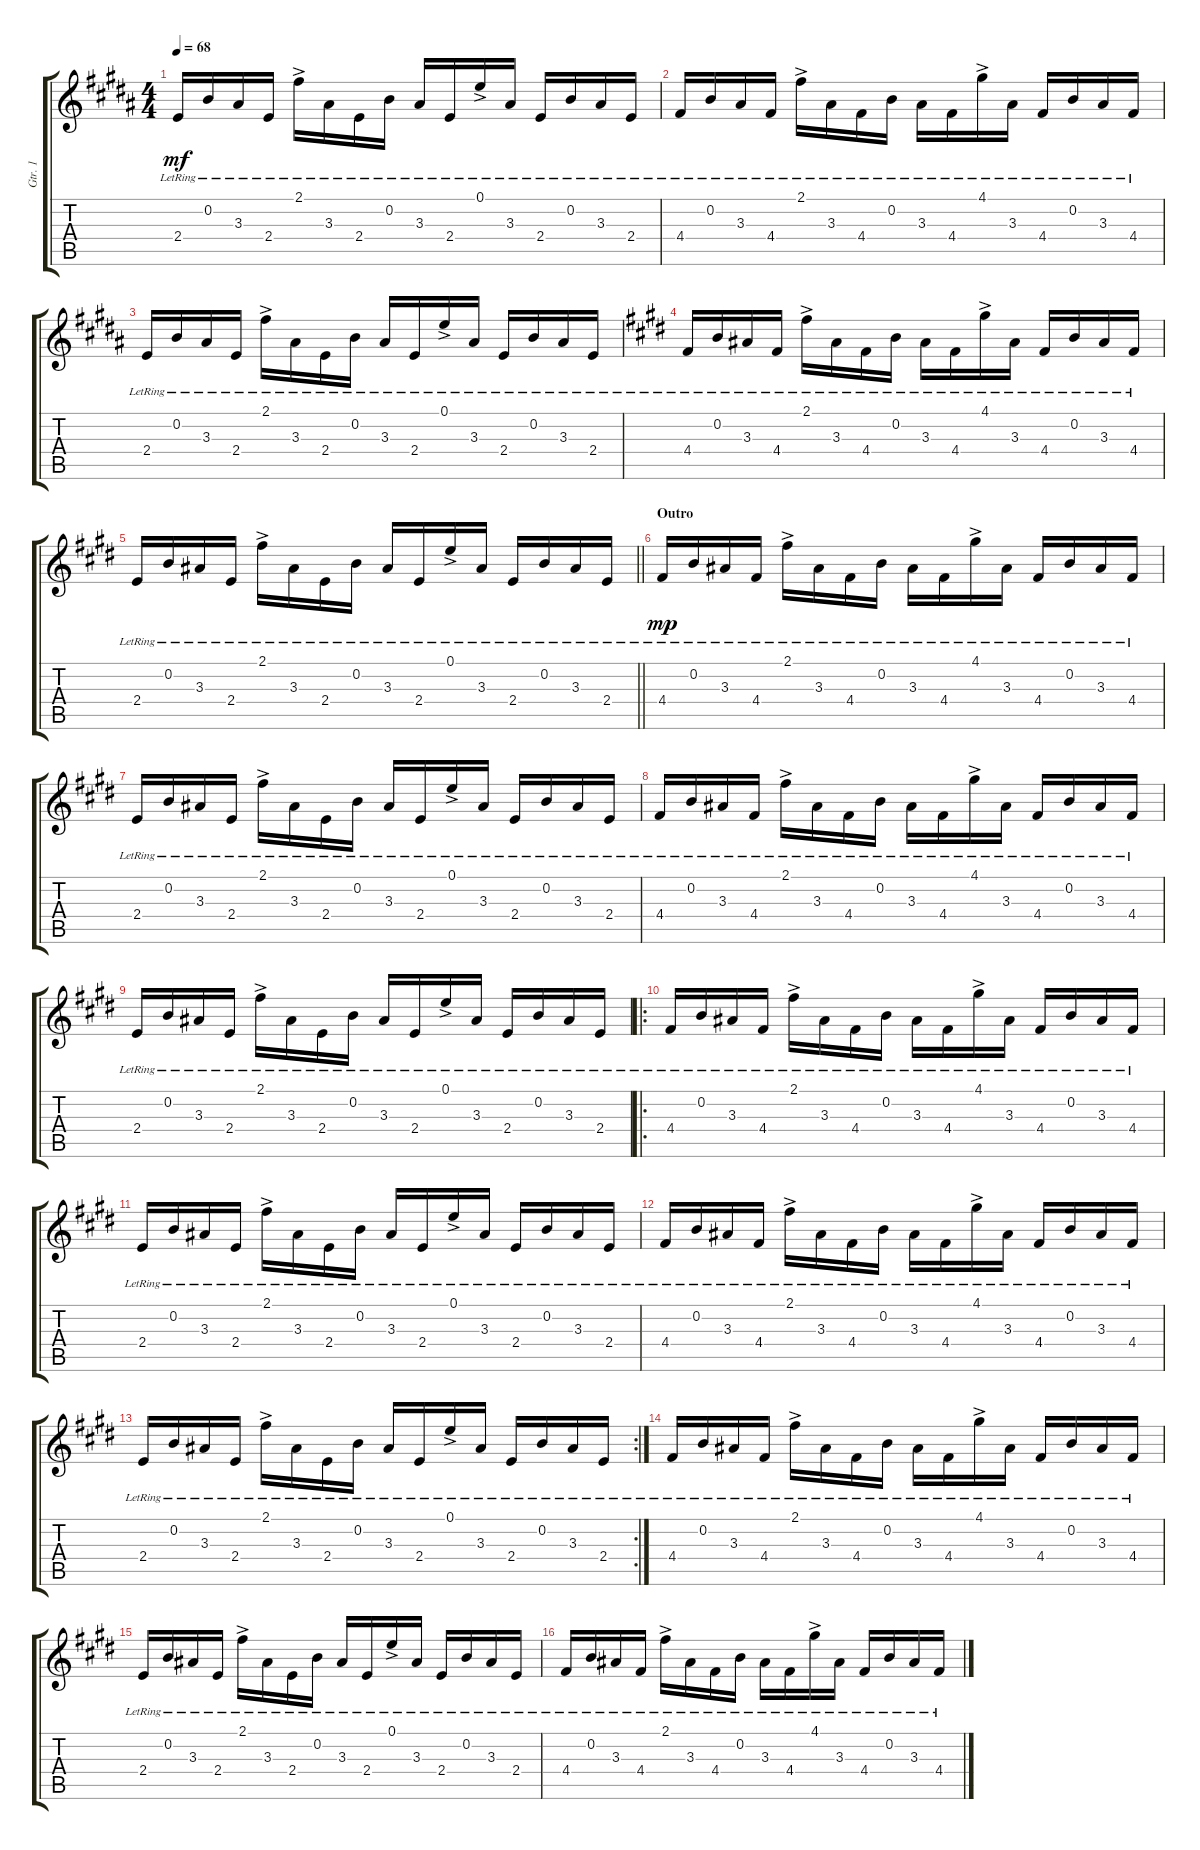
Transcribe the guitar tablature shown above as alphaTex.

\track ("Gtr. 1" "Gtr. 1") {instrument acousticguitarsteel}
\staff {score tabs}
\tuning (E4 B3 G3 D3 A2 E2) {hide}
\ts (4 4)
\tempo 68
\clef g2
\ks b
2.4{lr}.16{dy mf} 0.2{lr}.16 3.3{lr}.16 2.4{lr}.16 2.1{ac lr}.16 3.3{lr}.16 2.4{lr}.16 0.2{lr}.16 3.3{lr}.16 2.4{lr}.16 0.1{ac lr}.16 3.3{lr}.16 2.4{lr}.16 0.2{lr}.16 3.3{lr}.16 2.4{lr}.16 |
4.4{lr}.16 0.2{lr}.16 3.3{lr}.16 4.4{lr}.16 2.1{ac lr}.16 3.3{lr}.16 4.4{lr}.16 0.2{lr}.16 3.3{lr}.16 4.4{lr}.16 4.1{ac lr}.16 3.3{lr}.16 4.4{lr}.16 0.2{lr}.16 3.3{lr}.16 4.4{lr}.16 |
2.4{lr}.16 0.2{lr}.16 3.3{lr}.16 2.4{lr}.16 2.1{ac lr}.16 3.3{lr}.16 2.4{lr}.16 0.2{lr}.16 3.3{lr}.16 2.4{lr}.16 0.1{ac lr}.16 3.3{lr}.16 2.4{lr}.16 0.2{lr}.16 3.3{lr}.16 2.4{lr}.16 |
\ks e
4.4{lr}.16 0.2{lr}.16 3.3{lr}.16 4.4{lr}.16 2.1{ac lr}.16 3.3{lr}.16 4.4{lr}.16 0.2{lr}.16 3.3{lr}.16 4.4{lr}.16 4.1{ac lr}.16 3.3{lr}.16 4.4{lr}.16 0.2{lr}.16 3.3{lr}.16 4.4{lr}.16 |
\barLineRight lightlight
2.4{lr}.16 0.2{lr}.16 3.3{lr}.16 2.4{lr}.16 2.1{ac lr}.16 3.3{lr}.16 2.4{lr}.16 0.2{lr}.16 3.3{lr}.16 2.4{lr}.16 0.1{ac lr}.16 3.3{lr}.16 2.4{lr}.16 0.2{lr}.16 3.3{lr}.16 2.4{lr}.16 |
\section ("" "Outro")
4.4{lr}.16{dy mp} 0.2{lr}.16 3.3{lr}.16 4.4{lr}.16 2.1{ac lr}.16 3.3{lr}.16 4.4{lr}.16 0.2{lr}.16 3.3{lr}.16 4.4{lr}.16 4.1{ac lr}.16 3.3{lr}.16 4.4{lr}.16 0.2{lr}.16 3.3{lr}.16 4.4{lr}.16 |
2.4{lr}.16 0.2{lr}.16 3.3{lr}.16 2.4{lr}.16 2.1{ac lr}.16 3.3{lr}.16 2.4{lr}.16 0.2{lr}.16 3.3{lr}.16 2.4{lr}.16 0.1{ac lr}.16 3.3{lr}.16 2.4{lr}.16 0.2{lr}.16 3.3{lr}.16 2.4{lr}.16 |
4.4{lr}.16 0.2{lr}.16 3.3{lr}.16 4.4{lr}.16 2.1{ac lr}.16 3.3{lr}.16 4.4{lr}.16 0.2{lr}.16 3.3{lr}.16 4.4{lr}.16 4.1{ac lr}.16 3.3{lr}.16 4.4{lr}.16 0.2{lr}.16 3.3{lr}.16 4.4{lr}.16 |
2.4{lr}.16 0.2{lr}.16 3.3{lr}.16 2.4{lr}.16 2.1{ac lr}.16 3.3{lr}.16 2.4{lr}.16 0.2{lr}.16 3.3{lr}.16 2.4{lr}.16 0.1{ac lr}.16 3.3{lr}.16 2.4{lr}.16 0.2{lr}.16 3.3{lr}.16 2.4{lr}.16 |
\ro
4.4{lr}.16 0.2{lr}.16 3.3{lr}.16 4.4{lr}.16 2.1{ac lr}.16 3.3{lr}.16 4.4{lr}.16 0.2{lr}.16 3.3{lr}.16 4.4{lr}.16 4.1{ac lr}.16 3.3{lr}.16 4.4{lr}.16 0.2{lr}.16 3.3{lr}.16 4.4{lr}.16 |
2.4{lr}.16 0.2{lr}.16 3.3{lr}.16 2.4{lr}.16 2.1{ac lr}.16 3.3{lr}.16 2.4{lr}.16 0.2{lr}.16 3.3{lr}.16 2.4{lr}.16 0.1{ac lr}.16 3.3{lr}.16 2.4{lr}.16 0.2{lr}.16 3.3{lr}.16 2.4{lr}.16 |
4.4{lr}.16 0.2{lr}.16 3.3{lr}.16 4.4{lr}.16 2.1{ac lr}.16 3.3{lr}.16 4.4{lr}.16 0.2{lr}.16 3.3{lr}.16 4.4{lr}.16 4.1{ac lr}.16 3.3{lr}.16 4.4{lr}.16 0.2{lr}.16 3.3{lr}.16 4.4{lr}.16 |
\rc 2
2.4{lr}.16 0.2{lr}.16 3.3{lr}.16 2.4{lr}.16 2.1{ac lr}.16 3.3{lr}.16 2.4{lr}.16 0.2{lr}.16 3.3{lr}.16 2.4{lr}.16 0.1{ac lr}.16 3.3{lr}.16 2.4{lr}.16 0.2{lr}.16 3.3{lr}.16 2.4{lr}.16 |
4.4{lr}.16{volume 0 instrument acousticguitarsteel} 0.2{lr}.16 3.3{lr}.16 4.4{lr}.16 2.1{ac lr}.16 3.3{lr}.16 4.4{lr}.16 0.2{lr}.16 3.3{lr}.16 4.4{lr}.16 4.1{ac lr}.16 3.3{lr}.16 4.4{lr}.16 0.2{lr}.16 3.3{lr}.16 4.4{lr}.16 |
2.4{lr}.16 0.2{lr}.16 3.3{lr}.16 2.4{lr}.16 2.1{ac lr}.16 3.3{lr}.16 2.4{lr}.16 0.2{lr}.16 3.3{lr}.16 2.4{lr}.16 0.1{ac lr}.16 3.3{lr}.16 2.4{lr}.16 0.2{lr}.16 3.3{lr}.16 2.4{lr}.16 |
4.4{lr}.16 0.2{lr}.16 3.3{lr}.16 4.4{lr}.16 2.1{ac lr}.16 3.3{lr}.16 4.4{lr}.16 0.2{lr}.16 3.3{lr}.16 4.4{lr}.16 4.1{ac lr}.16 3.3{lr}.16 4.4{lr}.16 0.2{lr}.16 3.3{lr}.16 4.4{lr}.16
